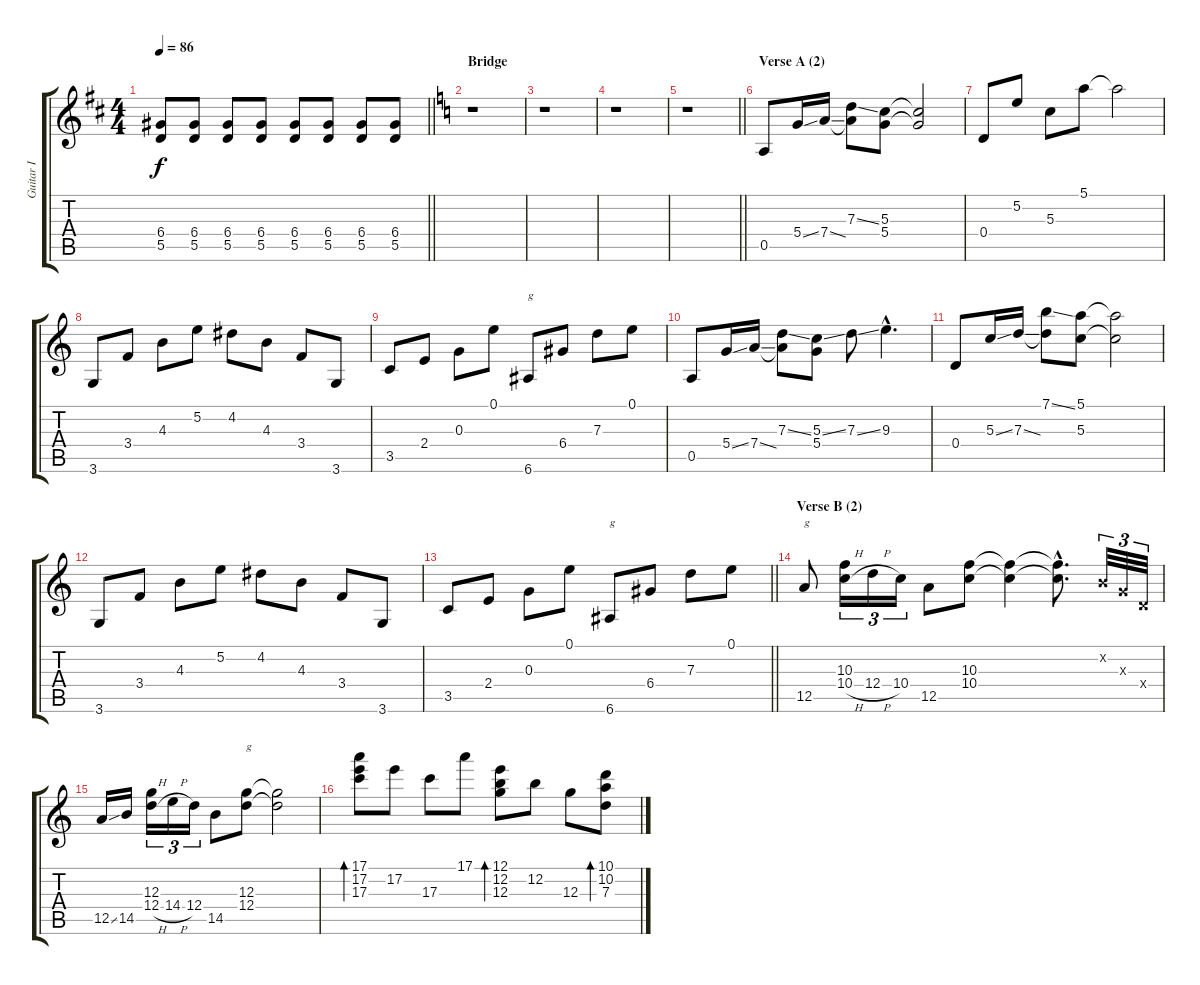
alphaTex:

\track ("Guitar I" "Guitar I") {instrument electricguitarjazz}
\staff {score tabs}
\tuning (E4 B3 G3 D3 A2 E2) {hide}
\ts (4 4)
\tempo 86
\clef g2
\barLineRight lightlight
\ks bminor
(6.4 5.5).8{dy f} (6.4 5.5).8 (6.4 5.5).8 (6.4 5.5).8 (6.4 5.5).8 (6.4 5.5).8 (6.4 5.5).8 (6.4 5.5).8 |
\section ("" "Bridge")
\ks aminor
r.1{instrument electricguitarjazz} |
r.1 |
r.1 |
\barLineRight lightlight
r.1 |
\section ("" "Verse A (2)")
0.5.8 5.4{ss}.16 7.4{ss}.16 (7.3{ss} 7.4{t}).8 (5.3 5.4).8 (5.3{t} 5.4{t}).2 |
0.4.8 5.2.8 5.3.8 5.1.8 5.1{t}.2 |
3.6.8 3.4.8 4.3.8 5.2.8 4.2.8 4.3.8 3.4.8 3.6.8 |
3.5.8 2.4.8 0.3.8 0.1.8 6.6.8{txt "g"} 6.4.8 7.3.8 0.1.8 |
0.5.8 5.4{ss}.16 7.4{ss}.16 (7.3{ss} 7.4{t}).8 (5.3{ss} 5.4).8 7.3{ss}.8 9.3{hac}.4{d} |
0.4.8 5.3{ss}.16 7.3{ss}.16 (7.1{ss} 7.3{t}).8 (5.1 5.3).8 (5.1{t} 5.3{t}).2 |
3.6.8 3.4.8 4.3.8 5.2.8 4.2.8 4.3.8 3.4.8 3.6.8 |
\barLineRight lightlight
3.5.8 2.4.8 0.3.8 0.1.8 6.6.8{txt "g"} 6.4.8 7.3.8 0.1.8 |
\section ("" "Verse B (2)")
12.5.8{txt "g"} (10.3 10.4{h}).16{tu (3 2)} 12.4{h}.16{tu (3 2)} 10.4.16{tu (3 2)} 12.5.8 (10.3 10.4).8 (10.3{t} 10.4{t}).4 (10.3{hac t} 10.4{hac t}).8{d} 0.2{x}.32{tu (3 2)} 0.3{x}.32{tu (3 2)} 0.4{x}.32{tu (3 2)} |
12.5{ss}.16 14.5.16 (12.3 12.4{h}).16{tu (3 2)} 14.4{h}.16{tu (3 2)} 12.4.16{tu (3 2)} 14.5.8 (12.3 12.4).8{txt "g"} (12.3{t} 12.4{t}).2 |
(17.1 17.2 17.3).8{bd 60} 17.2.8 17.3.8 17.1.8 (12.1 12.2 12.3).8{bd 60} 12.2.8 12.3.8 (10.1 10.2 7.3).8{bd 60}
